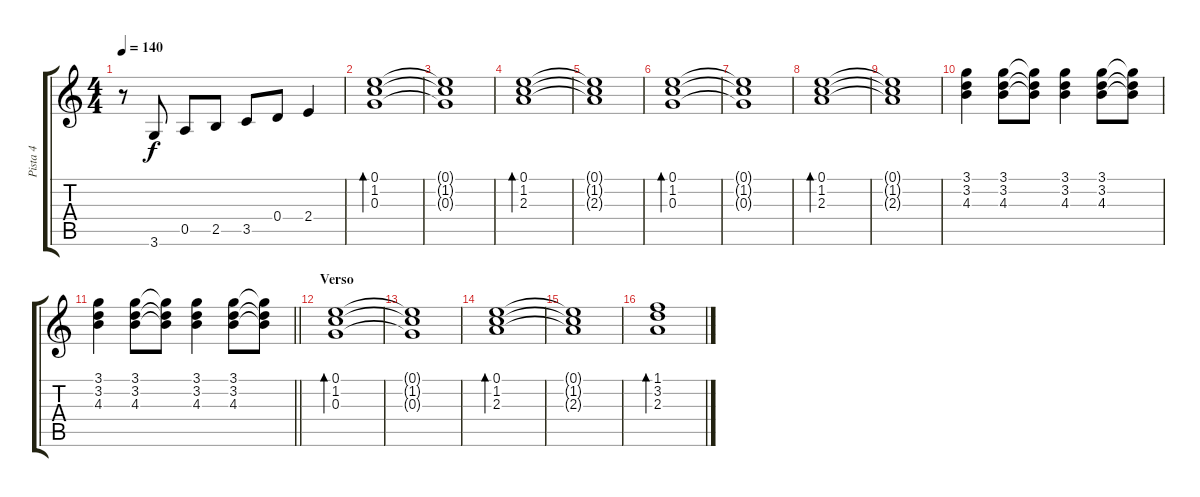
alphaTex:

\track ("Pista 4" "Pista 4") {instrument electricguitarclean}
\staff {score tabs}
\tuning (E4 B3 G3 D3 A2 E2) {hide}
\ts (4 4)
\tempo 140
\clef g2
\ks c
r.8{dy f instrument electricguitarclean} 3.6.8 0.5.8 2.5.8 3.5.8 0.4.8 2.4.4 |
(0.1 1.2 0.3).1{bd 480} |
(0.1{t} 1.2{t} 0.3{t}).1 |
(0.1 1.2 2.3).1{bd 480} |
(0.1{t} 1.2{t} 2.3{t}).1 |
(0.1 1.2 0.3).1{bd 480} |
(0.1{t} 1.2{t} 0.3{t}).1 |
(0.1 1.2 2.3).1{bd 480} |
(0.1{t} 1.2{t} 2.3{t}).1 |
(3.1 3.2 4.3).4 (3.1 3.2 4.3).8 (3.1{t} 3.2{t} 4.3{t}).8 (3.1 3.2 4.3).4 (3.1 3.2 4.3).8 (3.1{t} 3.2{t} 4.3{t}).8 |
\barLineRight lightlight
(3.1 3.2 4.3).4 (3.1 3.2 4.3).8 (3.1{t} 3.2{t} 4.3{t}).8 (3.1 3.2 4.3).4 (3.1 3.2 4.3).8 (3.1{t} 3.2{t} 4.3{t}).8 |
\section ("" "Verso")
(0.1 1.2 0.3).1{bd 480} |
(0.1{t} 1.2{t} 0.3{t}).1 |
(0.1 1.2 2.3).1{bd 480} |
(0.1{t} 1.2{t} 2.3{t}).1 |
(1.1 3.2 2.3).1{bd 480}
